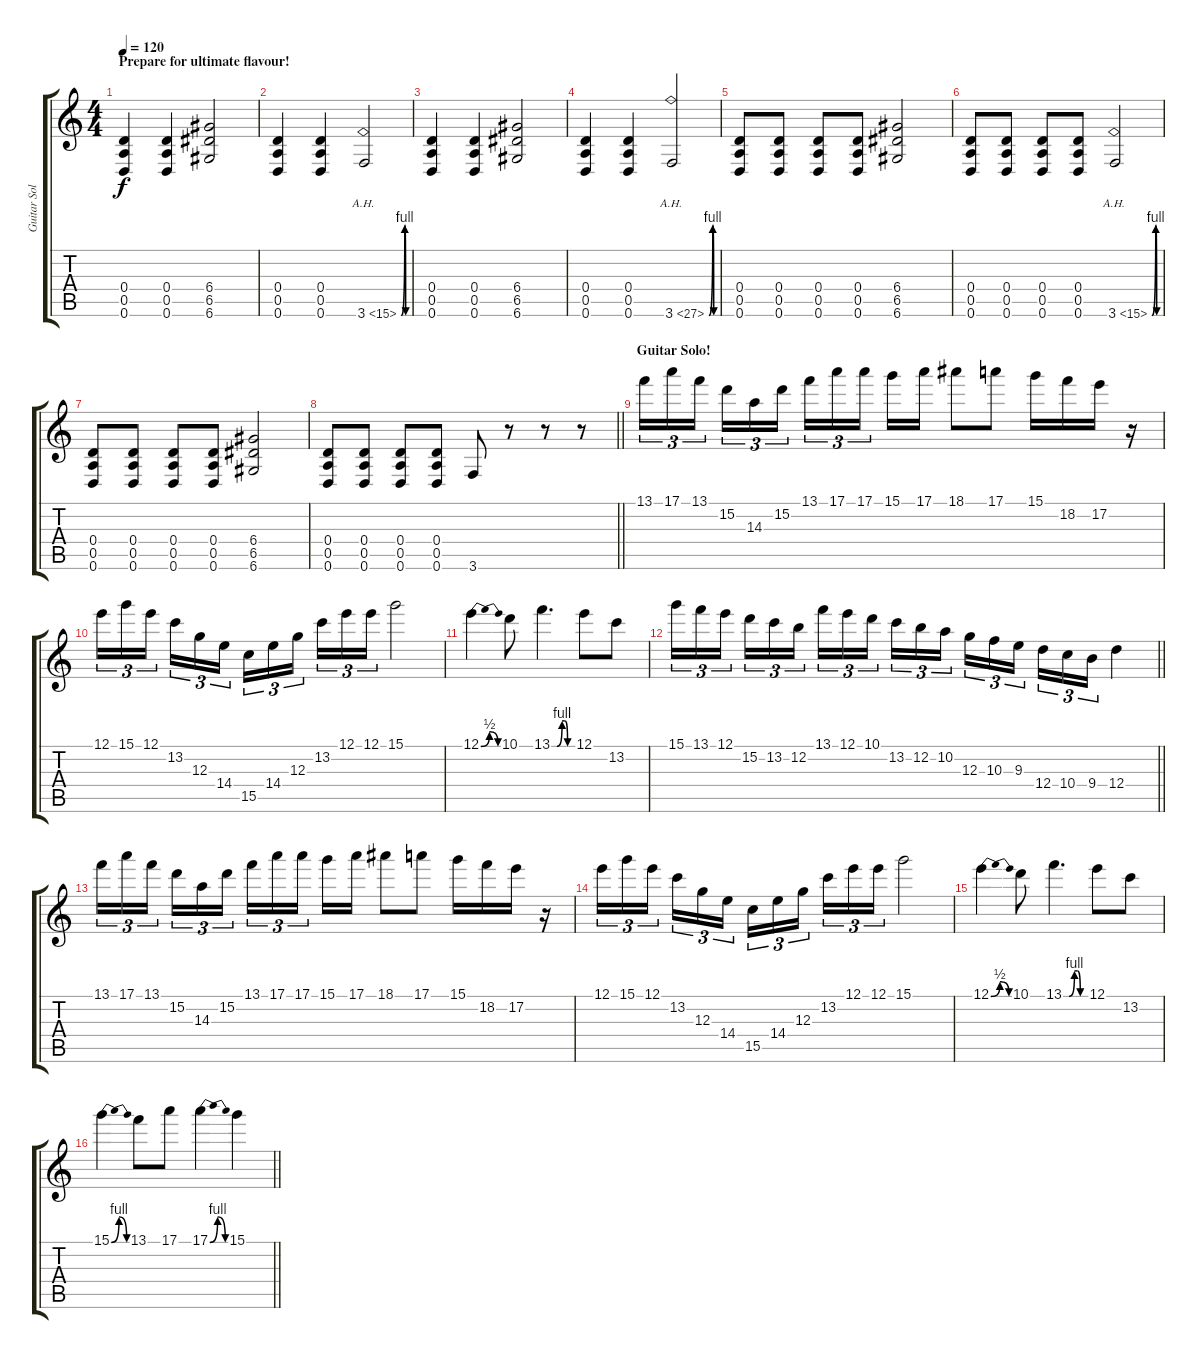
\track ("Guitar Solo" "Guitar Sol") {instrument distortionguitar}
\staff {score tabs}
\tuning (E4 B3 G3 D3 A2 D2) {hide}
\ts (4 4)
\section ("" "Prepare for ultimate flavour!")
\tempo 120
\clef g2
\ks c
(0.4 0.5 0.6).4{dy f} (0.4 0.5 0.6).4 (6.4 6.5 6.6).2 |
(0.4 0.5 0.6).4 (0.4 0.5 0.6).4 3.6{be (custom 0 0 30 4 38 0 60 0) ah 12}.2 |
(0.4 0.5 0.6).4 (0.4 0.5 0.6).4 (6.4 6.5 6.6).2 |
(0.4 0.5 0.6).4 (0.4 0.5 0.6).4 3.6{be (custom 0 0 30 4 38 0 60 0) ah 24}.2 |
(0.4 0.5 0.6).8 (0.4 0.5 0.6).8 (0.4 0.5 0.6).8 (0.4 0.5 0.6).8 (6.4 6.5 6.6).2 |
(0.4 0.5 0.6).8 (0.4 0.5 0.6).8 (0.4 0.5 0.6).8 (0.4 0.5 0.6).8 3.6{be (custom 0 0 30 4 38 0 60 0) ah 12}.2 |
(0.4 0.5 0.6).8 (0.4 0.5 0.6).8 (0.4 0.5 0.6).8 (0.4 0.5 0.6).8 (6.4 6.5 6.6).2 |
\barLineRight lightlight
(0.4 0.5 0.6).8 (0.4 0.5 0.6).8 (0.4 0.5 0.6).8 (0.4 0.5 0.6).8 3.6.8 r.8 r.8 r.8 |
\section ("" "Guitar Solo!")
13.1.16{tu (3 2)} 17.1.16{tu (3 2)} 13.1.16{tu (3 2) beam splitsecondary} 15.2.16{tu (3 2)} 14.3.16{tu (3 2)} 15.2.16{tu (3 2)} 13.1.16{tu (3 2)} 17.1.16{tu (3 2)} 17.1.16{tu (3 2) beam splitsecondary} 15.1.16 17.1.16 18.1.8 17.1.8 15.1.16 18.2.16 17.2.16 r.16 |
12.1.16{tu (3 2)} 15.1.16{tu (3 2)} 12.1.16{tu (3 2) beam splitsecondary} 13.2.16{tu (3 2)} 12.3.16{tu (3 2)} 14.4.16{tu (3 2)} 15.5.16{tu (3 2)} 14.4.16{tu (3 2)} 12.3.16{tu (3 2) beam splitsecondary} 13.2.16{tu (3 2)} 12.1.16{tu (3 2)} 12.1.16{tu (3 2)} 15.1.2 |
12.1{be (bendrelease 0 0 30 2 37 2 60 0)}.4 10.1.8 13.1{be (custom 0 0 15 0 30 4 38 4 46 0 60 0)}.4{d} 12.1.8 13.2.8 |
\barLineRight lightlight
15.1.16{tu (3 2)} 13.1.16{tu (3 2)} 12.1.16{tu (3 2) beam splitsecondary} 15.2.16{tu (3 2)} 13.2.16{tu (3 2)} 12.2.16{tu (3 2)} 13.1.16{tu (3 2)} 12.1.16{tu (3 2)} 10.1.16{tu (3 2) beam splitsecondary} 13.2.16{tu (3 2)} 12.2.16{tu (3 2)} 10.2.16{tu (3 2)} 12.3.16{tu (3 2)} 10.3.16{tu (3 2)} 9.3.16{tu (3 2) beam splitsecondary} 12.4.16{tu (3 2)} 10.4.16{tu (3 2)} 9.4.16{tu (3 2)} 12.4.4 |
13.1.16{tu (3 2)} 17.1.16{tu (3 2)} 13.1.16{tu (3 2) beam splitsecondary} 15.2.16{tu (3 2)} 14.3.16{tu (3 2)} 15.2.16{tu (3 2)} 13.1.16{tu (3 2)} 17.1.16{tu (3 2)} 17.1.16{tu (3 2) beam splitsecondary} 15.1.16 17.1.16 18.1.8 17.1.8 15.1.16 18.2.16 17.2.16 r.16 |
12.1.16{tu (3 2)} 15.1.16{tu (3 2)} 12.1.16{tu (3 2) beam splitsecondary} 13.2.16{tu (3 2)} 12.3.16{tu (3 2)} 14.4.16{tu (3 2)} 15.5.16{tu (3 2)} 14.4.16{tu (3 2)} 12.3.16{tu (3 2) beam splitsecondary} 13.2.16{tu (3 2)} 12.1.16{tu (3 2)} 12.1.16{tu (3 2)} 15.1.2 |
12.1{be (bendrelease 0 0 30 2 37 2 60 0)}.4 10.1.8 13.1{be (custom 0 0 15 0 30 4 38 4 46 0 60 0)}.4{d} 12.1.8 13.2.8 |
\barLineRight lightlight
15.1{be (bendrelease 0 0 30 4 38 4 60 0)}.4 13.1.8 17.1.8 17.1{be (bendrelease 0 0 31 4 38 4 60 0)}.4 15.1.4
